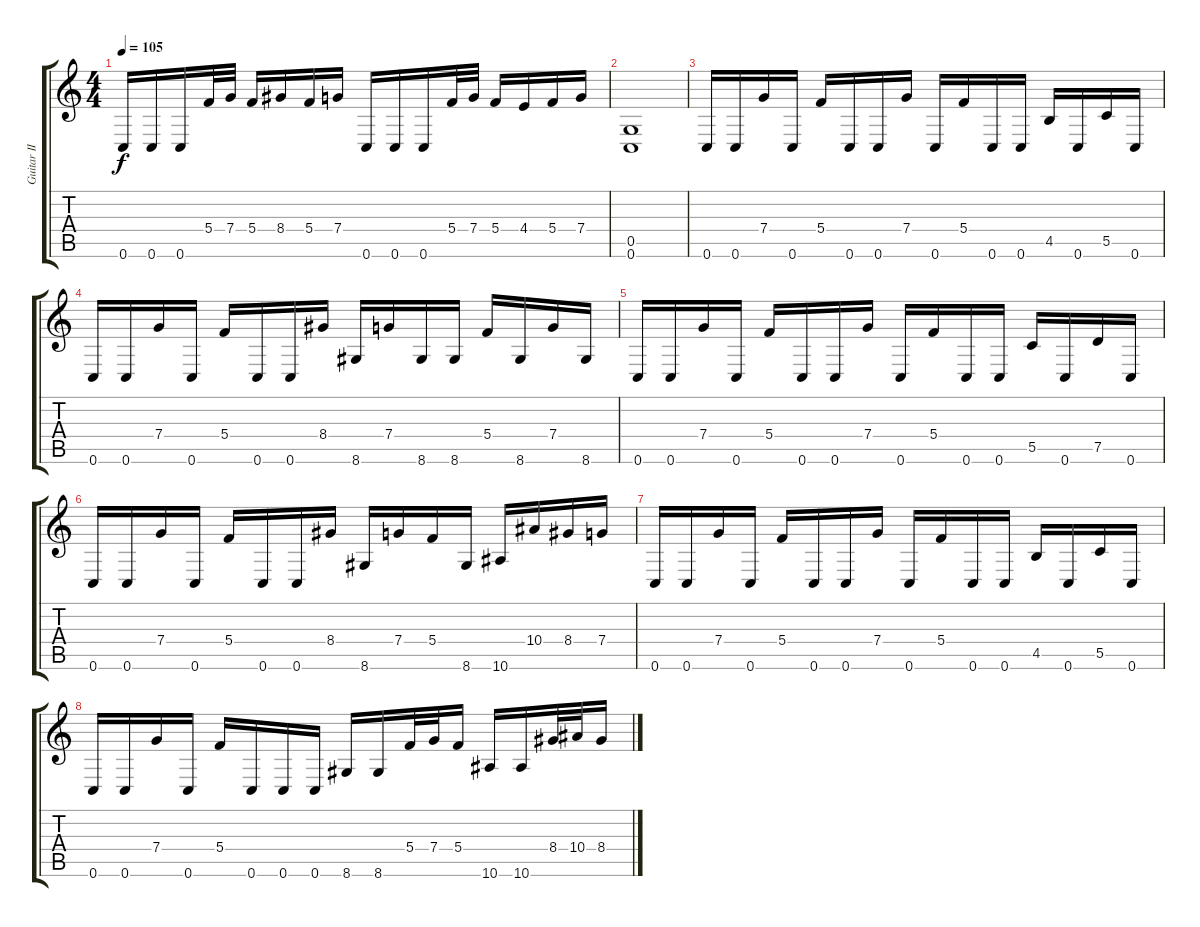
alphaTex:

\track ("Guitar II" "Guitar II") {instrument distortionguitar}
\staff {score tabs}
\tuning (D4 A3 F3 C3 G2 C2) {hide}
\ts (4 4)
\tempo 105
\clef g2
\ks c
0.6.16{dy f} 0.6.16 0.6.16 5.4.32 7.4.32 5.4.16 8.4.16 5.4.16 7.4.16 0.6.16 0.6.16 0.6.16 5.4.32 7.4.32 5.4.16 4.4.16 5.4.16 7.4.16 |
(0.5 0.6).1 |
0.6.16 0.6.16 7.4.16 0.6.16 5.4.16 0.6.16 0.6.16 7.4.16 0.6.16 5.4.16 0.6.16 0.6.16 4.5.16 0.6.16 5.5.16 0.6.16 |
0.6.16 0.6.16 7.4.16 0.6.16 5.4.16 0.6.16 0.6.16 8.4.16 8.6.16 7.4.16 8.6.16 8.6.16 5.4.16 8.6.16 7.4.16 8.6.16 |
0.6.16 0.6.16 7.4.16 0.6.16 5.4.16 0.6.16 0.6.16 7.4.16 0.6.16 5.4.16 0.6.16 0.6.16 5.5.16 0.6.16 7.5.16 0.6.16 |
0.6.16 0.6.16 7.4.16 0.6.16 5.4.16 0.6.16 0.6.16 8.4.16 8.6.16 7.4.16 5.4.16 8.6.16 10.6.16 10.4.16 8.4.16 7.4.16 |
0.6.16 0.6.16 7.4.16 0.6.16 5.4.16 0.6.16 0.6.16 7.4.16 0.6.16 5.4.16 0.6.16 0.6.16 4.5.16 0.6.16 5.5.16 0.6.16 |
0.6.16 0.6.16 7.4.16 0.6.16 5.4.16 0.6.16 0.6.16 0.6.16 8.6.16 8.6.16 5.4.32 7.4.32 5.4.16 10.6.16 10.6.16 8.4.32 10.4.32 8.4.16
